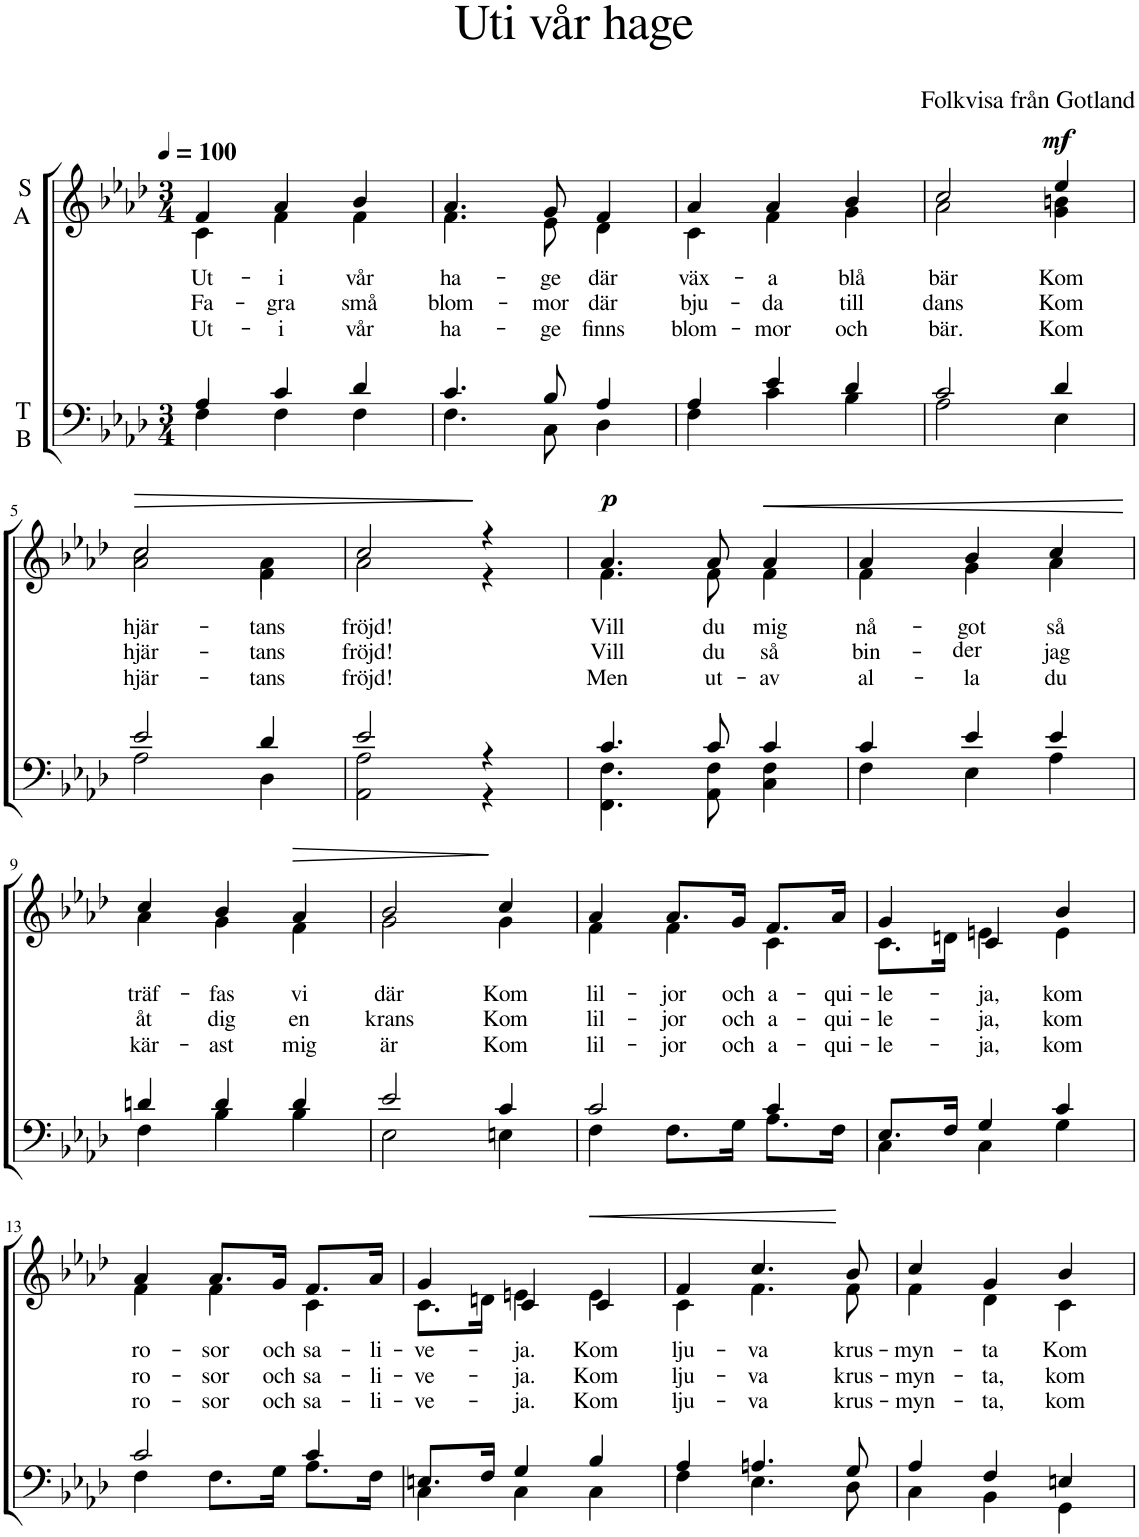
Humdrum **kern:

**kern	**kern	**text	**text	**text	**dynam
*part2	*part1	*part1	*part1	*part1	*part1
*staff2	*staff1	*staff1	*staff1	*staff1	*staff1
*I"T B	*I"S A	*	*	*	*
*clefF4	*clefG2	*	*	*	*
*k[b-e-a-d-]	*k[b-e-a-d-]	*	*	*	*
*M3/4	*M3/4	*	*	*	*
*MM100	*MM100	*	*	*	*
=1	=1	=1	=1	=1	=1
*^	*	*	*	*	*
!	!	!	!LO:LY:b	!LO:LY:b	!LO:LY:b	!
*	*	*^	*	*	*	*
4A-/	4F\	4f/	4c\	Ut-	Fa-	Ut-	.
!	!	!	!	!LO:LY:b	!LO:LY:b	!LO:LY:b	!
4c/	4F\	4a-/	4f\	-i	-gra	-i	.
!	!	!	!	!LO:LY:b	!LO:LY:b	!LO:LY:b	!
4d-/	4F\	4b-/	4f\	vår	små	vår	.
=2	=2	=2	=2	=2	=2	=2	=2
!	!	!	!	!LO:LY:b	!LO:LY:b	!LO:LY:b	!
4.c/	4.F\	4.a-/	4.f\	ha-	blom-	ha-	.
!	!	!	!	!LO:LY:b	!LO:LY:b	!LO:LY:b	!
8B-/	8C\	8g/	8e-\	-ge	-mor	-ge	.
!	!	!	!	!LO:LY:b	!LO:LY:b	!LO:LY:b	!
4A-/	4D-\	4f/	4d-\	där	där	finns	.
=3	=3	=3	=3	=3	=3	=3	=3
!	!	!	!	!LO:LY:b	!LO:LY:b	!LO:LY:b	!
4A-/	4F\	4a-/	4c\	väx-	bju-	blom-	.
!	!	!	!	!LO:LY:b	!LO:LY:b	!LO:LY:b	!
4e-/	4c\	4a-/	4f\	-a	-da	-mor	.
!	!	!	!	!LO:LY:b	!LO:LY:b	!LO:LY:b	!
4d-/	4B-\	4b-/	4g\	blå	till	och	.
=4	=4	=4	=4	=4	=4	=4	=4
!	!	!	!	!LO:LY:b	!LO:LY:b	!LO:LY:b	!
2c/	2A-\	2cc/	2a-\	bär	dans	bär.	.
!	!	!	!	!LO:LY:b	!LO:LY:b	!LO:LY:b	!LO:DY:a
4d-/	4E-\	4ee-/	4g\ 4bn\	Kom	Kom	Kom	mf
!!LO:LB:g=z	!!
=5	=5	=5	=5	=5	=5	=5	=5
!	!	!	!	!LO:LY:b	!LO:LY:b	!LO:LY:b	!LO:HP:b
2e-/	2A-\	2cc/	2a-\ 2cc\	hjär-	hjär-	hjär-	>
!	!	!	!	!LO:LY:b	!LO:LY:b	!LO:LY:b	!
4d-/	4D-\	4a-\	4f\	-tans	-tans	-tans	.
=6	=6	=6	=6	=6	=6	=6	=6
!	!	!	!	!LO:LY:b	!LO:LY:b	!LO:LY:b	!
2e-/	2AA-\ 2A-\	2cc/	2a-\	fröjd!	fröjd!	fröjd!	.
4r	4r	4r	4r	.	.	.	]
=7	=7	=7	=7	=7	=7	=7	=7
!	!	!	!	!LO:LY:b	!LO:LY:b	!LO:LY:b	!LO:DY:a
4.c/	4.FF\ 4.F\	4.a-/	4.f\	Vill	Vill	Men	p
!	!	!	!	!LO:LY:b	!LO:LY:b	!LO:LY:b	!
8c/	8AA-\ 8F\	8a-/	8f\	du	du	ut-	.
!	!	!	!	!LO:LY:b	!LO:LY:b	!LO:LY:b	!LO:HP:b
4c/	4C\ 4F\	4a-/	4f\	mig	så	-av	<
=8	=8	=8	=8	=8	=8	=8	=8
!	!	!	!	!LO:LY:b	!LO:LY:b	!LO:LY:b	!
4c/	4F\	4a-/	4f\	nå-	bin-	al-	.
!	!	!	!	!LO:LY:b	!LO:LY:b	!LO:LY:b	!
4e-/	4E-\	4b-/	4g\	-got	-der	-la	.
!	!	!	!	!LO:LY:b	!LO:LY:b	!LO:LY:b	!
4e-/	4A-\	4cc/	4a-\	så	jag	du	.
*v	*v	*	*	*	*	*	*
*	*v	*v	*	*	*	*
.	.	.	.	.	[
!!LO:LB:g=z
=9	=9	=9	=9	=9	=9
*^	*	*	*	*	*
!	!	!	!LO:LY:b	!LO:LY:b	!LO:LY:b	!
*	*	*^	*	*	*	*
4dn/	4F\	4cc/	4a-\	träf-	åt	kär-	.
!	!	!	!	!LO:LY:b	!LO:LY:b	!LO:LY:b	!
4d/	4B-\	4b-/	4g\	-fas	dig	-ast	.
!	!	!	!	!LO:LY:b	!LO:LY:b	!LO:LY:b	!LO:HP:b
4d/	4B-\	4a-/	4f\	vi	en	mig	>
=10	=10	=10	=10	=10	=10	=10	=10
!	!	!	!	!LO:LY:b	!LO:LY:b	!LO:LY:b	!
2e-/	2E-\	2b-/	2g\	där	krans	är	.
!	!	!	!	!LO:LY:b	!LO:LY:b	!LO:LY:b	!
4c/	4En\	4cc/	4g\	Kom	Kom	Kom	]
=11	=11	=11	=11	=11	=11	=11	=11
!	!	!	!	!LO:LY:b	!LO:LY:b	!LO:LY:b	!
2c/	4F\	4a-/	4f\	lil-	lil-	lil-	.
!	!	!	!	!LO:LY:b	!LO:LY:b	!LO:LY:b	!
.	8.F\L	8.a-/L	4f\	-jor	-jor	-jor	.
!	!	!	!	!LO:LY:b	!LO:LY:b	!LO:LY:b	!
.	16G\Jk	16g/Jk	.	och	och	och	.
!	!	!	!	!LO:LY:b	!LO:LY:b	!LO:LY:b	!
4c/	8.A-\L	8.f/L	4c\	a-	a-	a-	.
!	!	!	!	!LO:LY:b	!LO:LY:b	!LO:LY:b	!
.	16F\Jk	16a-/Jk	.	-qui-	-qui-	-qui-	.
=12	=12	=12	=12	=12	=12	=12	=12
!	!	!	!	!LO:LY:b	!LO:LY:b	!LO:LY:b	!
8.E-/L	4C\	4g/	8.c\L	-le-	-le-	-le-	.
16F/Jk	.	.	16dn\Jk	.	.	.	.
!	!	!	!	!LO:LY:b	!LO:LY:b	!LO:LY:b	!
4G/	4C\	4c/	4en\	-ja,	-ja,	-ja,	.
!	!	!	!	!LO:LY:b	!LO:LY:b	!LO:LY:b	!
4c/	4G\	4b-/	4e\	kom	kom	kom	.
!!LO:LB:g=z	!!
=13	=13	=13	=13	=13	=13	=13	=13
!	!	!	!	!LO:LY:b	!LO:LY:b	!LO:LY:b	!
2c/	4F\	4a-/	4f\	ro-	ro-	ro-	.
!	!	!	!	!LO:LY:b	!LO:LY:b	!LO:LY:b	!
.	8.F\L	8.a-/L	4f\	-sor	-sor	-sor	.
!	!	!	!	!LO:LY:b	!LO:LY:b	!LO:LY:b	!
.	16G\Jk	16g/Jk	.	och	och	och	.
!	!	!	!	!LO:LY:b	!LO:LY:b	!LO:LY:b	!
4c/	8.A-\L	8.f/L	4c\	sa-	sa-	sa-	.
!	!	!	!	!LO:LY:b	!LO:LY:b	!LO:LY:b	!
.	16F\Jk	16a-/Jk	.	-li-	-li-	-li-	.
=14	=14	=14	=14	=14	=14	=14	=14
!	!	!	!	!LO:LY:b	!LO:LY:b	!LO:LY:b	!
8.En/L	4C\	4g/	8.c\L	-ve-	-ve-	-ve-	.
16F/Jk	.	.	16dn\Jk	.	.	.	.
!	!	!	!	!LO:LY:b	!LO:LY:b	!LO:LY:b	!
4G/	4C\	4c/	4en\	-ja.	-ja.	-ja.	.
!	!	!	!	!LO:LY:b	!LO:LY:b	!LO:LY:b	!LO:HP:b
4B-/	4C\	4c/	4e\	Kom	Kom	Kom	<
=15	=15	=15	=15	=15	=15	=15	=15
!	!	!	!	!LO:LY:b	!LO:LY:b	!LO:LY:b	!
4A-/	4F\	4f/	4c\	lju-	lju-	lju-	.
!	!	!	!	!LO:LY:b	!LO:LY:b	!LO:LY:b	!
4.An/	4.E-\	4.cc/	4.f\	-va	-va	-va	.
!	!	!	!	!LO:LY:b	!LO:LY:b	!LO:LY:b	!
8G/	8D-\	8b-/	8f\	krus-	krus-	krus-	[
=16	=16	=16	=16	=16	=16	=16	=16
!	!	!	!	!LO:LY:b	!LO:LY:b	!LO:LY:b	!
4A-/	4C\	4cc/	4f\	-myn-	-myn-	-myn-	.
!	!	!	!	!LO:LY:b	!LO:LY:b	!LO:LY:b	!
4F/	4BB-\	4g/	4d-\	-ta	-ta,	-ta,	.
!	!	!	!	!LO:LY:b	!LO:LY:b	!LO:LY:b	!
4En/	4GG\	4b-/	4c\	Kom	kom	kom	.
*v	*v	*	*	*	*	*	*
*	*v	*v	*	*	*	*
=	=	=	=	=	=
*-	*-	*-	*-	*-	*-
